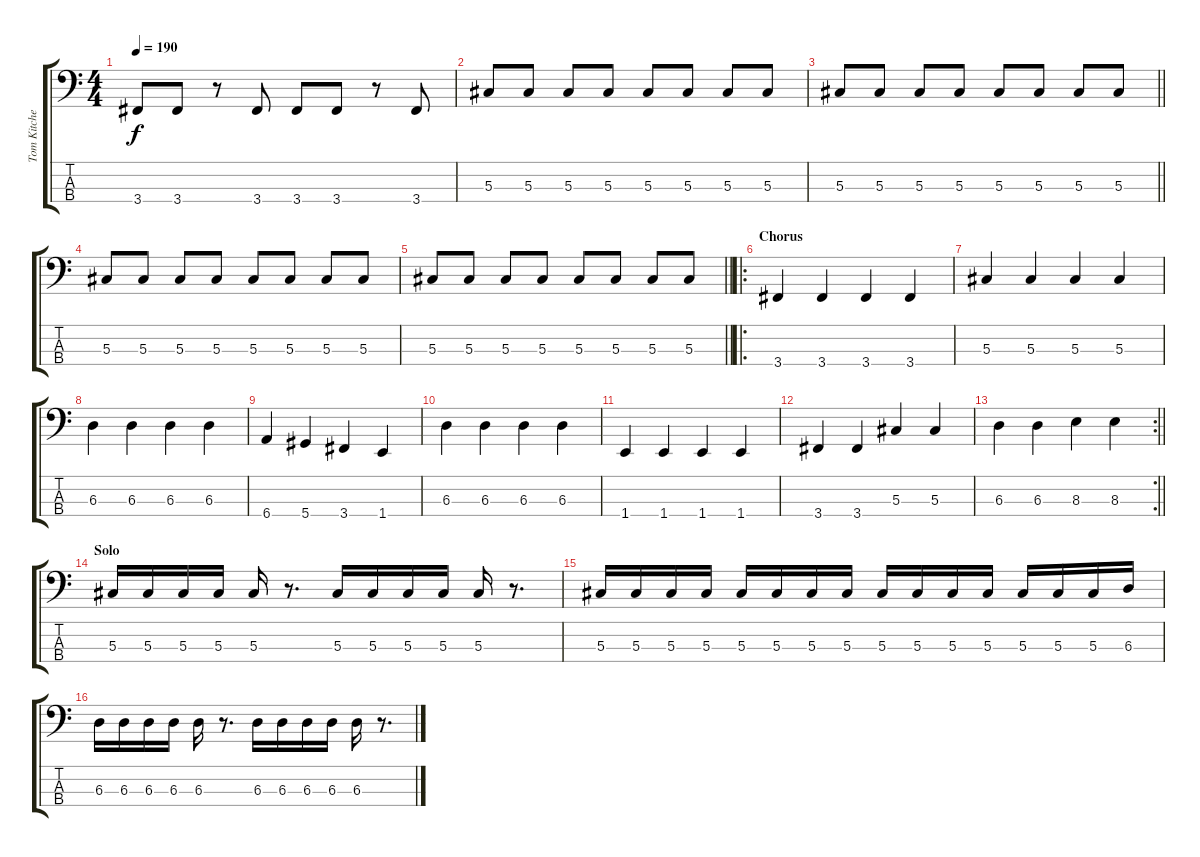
\track ("Tom Kitchen" "Tom Kitche") {instrument electricbasspick}
\staff {score tabs}
\tuning (Gb2 Db2 Ab1 Eb1) {hide}
\ts (4 4)
\tempo 190
\clef f4
\ks c
3.4.8{dy f} 3.4.8 r.8 3.4.8 3.4.8 3.4.8 r.8 3.4.8 |
5.3.8 5.3.8 5.3.8 5.3.8 5.3.8 5.3.8 5.3.8 5.3.8 |
\barLineRight lightlight
5.3.8 5.3.8 5.3.8 5.3.8 5.3.8 5.3.8 5.3.8 5.3.8 |
5.3.8 5.3.8 5.3.8 5.3.8 5.3.8 5.3.8 5.3.8 5.3.8 |
\barLineRight lightlight
5.3.8 5.3.8 5.3.8 5.3.8 5.3.8 5.3.8 5.3.8 5.3.8 |
\ro
\section ("" "Chorus")
3.4.4 3.4.4 3.4.4 3.4.4 |
5.3.4 5.3.4 5.3.4 5.3.4 |
6.3.4 6.3.4 6.3.4 6.3.4 |
6.4.4 5.4.4 3.4.4 1.4.4 |
6.3.4 6.3.4 6.3.4 6.3.4 |
1.4.4 1.4.4 1.4.4 1.4.4 |
3.4.4 3.4.4 5.3.4 5.3.4 |
\rc 2
\barLineRight lightlight
6.3.4 6.3.4 8.3.4 8.3.4 |
\section ("" "Solo")
5.3.16 5.3.16 5.3.16 5.3.16 5.3.16 r.8{d} 5.3.16 5.3.16 5.3.16 5.3.16 5.3.16 r.8{d} |
5.3.16 5.3.16 5.3.16 5.3.16 5.3.16 5.3.16 5.3.16 5.3.16 5.3.16 5.3.16 5.3.16 5.3.16 5.3.16 5.3.16 5.3.16 6.3.16 |
6.3.16 6.3.16 6.3.16 6.3.16 6.3.16 r.8{d} 6.3.16 6.3.16 6.3.16 6.3.16 6.3.16 r.8{d}
